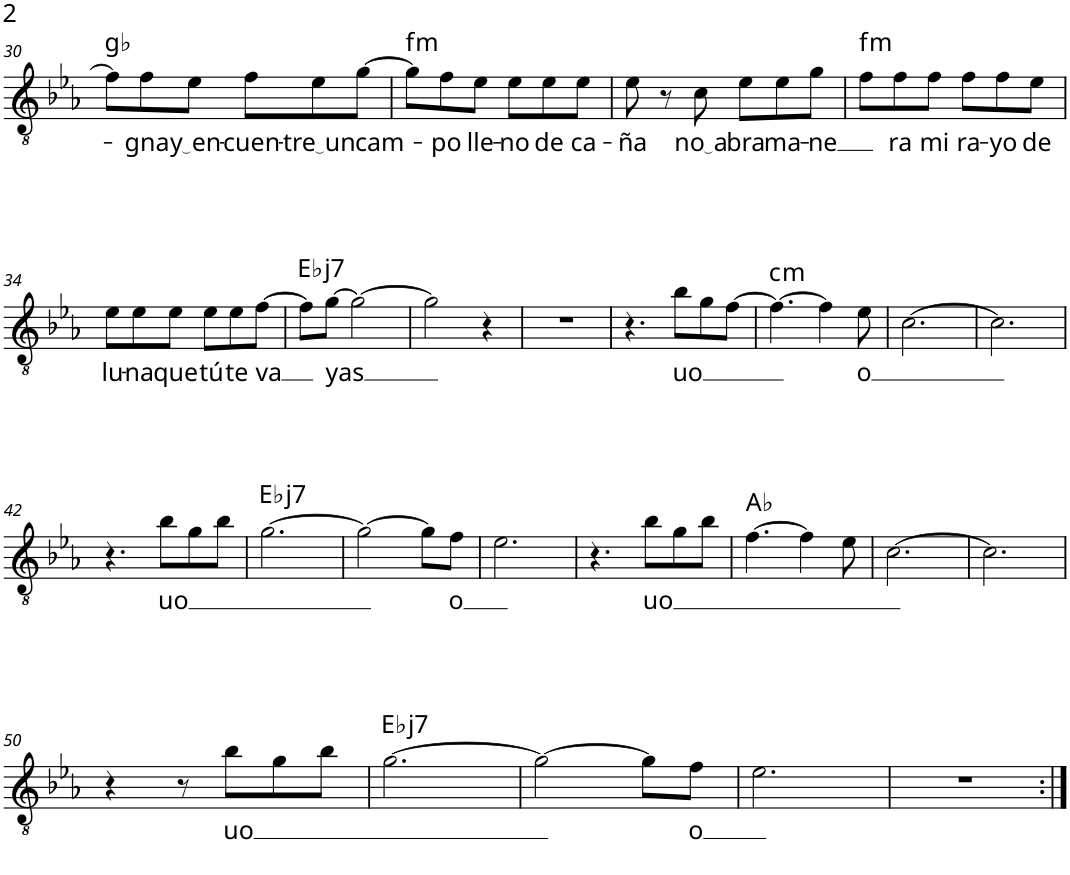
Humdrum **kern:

**kern	**text	**harte
*part1	*part1	*part1
*staff1	*staff1	*
*I"Stimme	*	*
*I'St.	*	*
!!LO:PB:g=z
*clefGv2	*	*
*k[b-e-a-]	*	*
*M6/8	*	*
=30	=30	=30
8f\L]	.	Gb:min
!	!LO:LY:b	!
8f\	-gna	.
!	!LO:LY:b	!
8e-\J	y en	.
!	!LO:LY:b	!
8f\L	-cuen-	.
!	!LO:LY:b	!
8e-\	tre un	.
!	!LO:LY:b	!
[8g\J	cam-	.
=31	=31	=31
!	!	!LO:H:kt=m
8g\L]	.	F:min
!	!LO:LY:b	!
8f\	-po	.
!	!LO:LY:b	!
8e-\J	lle-	.
!	!LO:LY:b	!
8e-\L	-no	.
!	!LO:LY:b	!
8e-\	de	.
!	!LO:LY:b	!
8e-\J	ca-	.
=32	=32	=32
!	!LO:LY:b	!
8e-\	-ña	.
8r	.	.
!	!LO:LY:b	!
8c\	no a	.
!	!LO:LY:b	!
8e-\L	bra	.
!	!LO:LY:b	!
8e-\	ma-	.
!	!LO:LY:b	!
8g\J	-ne	.
=33	=33	=33
!	!	!LO:H:kt=m
8f\L	.	F:min
!	!LO:LY:b	!
8f\	ra	.
!	!LO:LY:b	!
8f\J	mi	.
!	!LO:LY:b	!
8f\L	ra-	.
!	!LO:LY:b	!
8f\	-yo	.
!	!LO:LY:b	!
8e-\J	de	.
!!LO:LB:g=z
=34	=34	=34
!	!LO:LY:b	!
8e-\L	lu-	.
!	!LO:LY:b	!
8e-\	-na	.
!	!LO:LY:b	!
8e-\J	que	.
!	!LO:LY:b	!
8e-\L	tú	.
!	!LO:LY:b	!
8e-\	te	.
!	!LO:LY:b	!
[8f\J	va	.
=35	=35	=35
!	!	!LO:H:kt=j
8f\L]	.	.
!	!LO:LY:b	!
[8g\J	yas	.
2g\_	.	.
=36	=36	=36
2g\]	.	.
4r	.	.
=37	=37	=37
2.r	.	.
=38	=38	=38
4.r	.	.
!	!LO:LY:b	!
8b-\L	uo	.
8g\	.	.
[8f\J	.	.
=39	=39	=39
!	!	!LO:H:kt=m
4.f\_	.	C:min
4f\]	.	.
!	!LO:LY:b	!
8e-\	o	.
=40	=40	=40
[2.c\	.	.
=41	=41	=41
2.c\]	.	.
!!LO:LB:g=z
=42	=42	=42
4.r	.	.
!	!LO:LY:b	!
8b-\L	uo	.
8g\	.	.
8b-\J	.	.
=43	=43	=43
!	!	!LO:H:kt=j
[2.g\	.	.
=44	=44	=44
2g\_	.	.
8g\L]	.	.
!	!LO:LY:b	!
8f\J	o	.
=45	=45	=45
2.e-\	.	.
=46	=46	=46
4.r	.	.
!	!LO:LY:b	!
8b-\L	uo	.
8g\	.	.
8b-\J	.	.
=47	=47	=47
[4.f\	.	Ab:maj
4f\]	.	.
8e-\	.	.
=48	=48	=48
[2.c\	.	.
=49	=49	=49
2.c\]	.	.
!!LO:LB:g=z
=50	=50	=50
4r	.	.
8r	.	.
!	!LO:LY:b	!
8b-\L	uo	.
8g\	.	.
8b-\J	.	.
=51	=51	=51
!	!	!LO:H:kt=j
[2.g\	.	.
=52	=52	=52
2g\_	.	.
8g\L]	.	.
!	!LO:LY:b	!
8f\J	o	.
=53	=53	=53
2.e-\	.	.
=54	=54	=54
2.r	.	.
=:|!	=:|!	=:|!
*-	*-	*-
